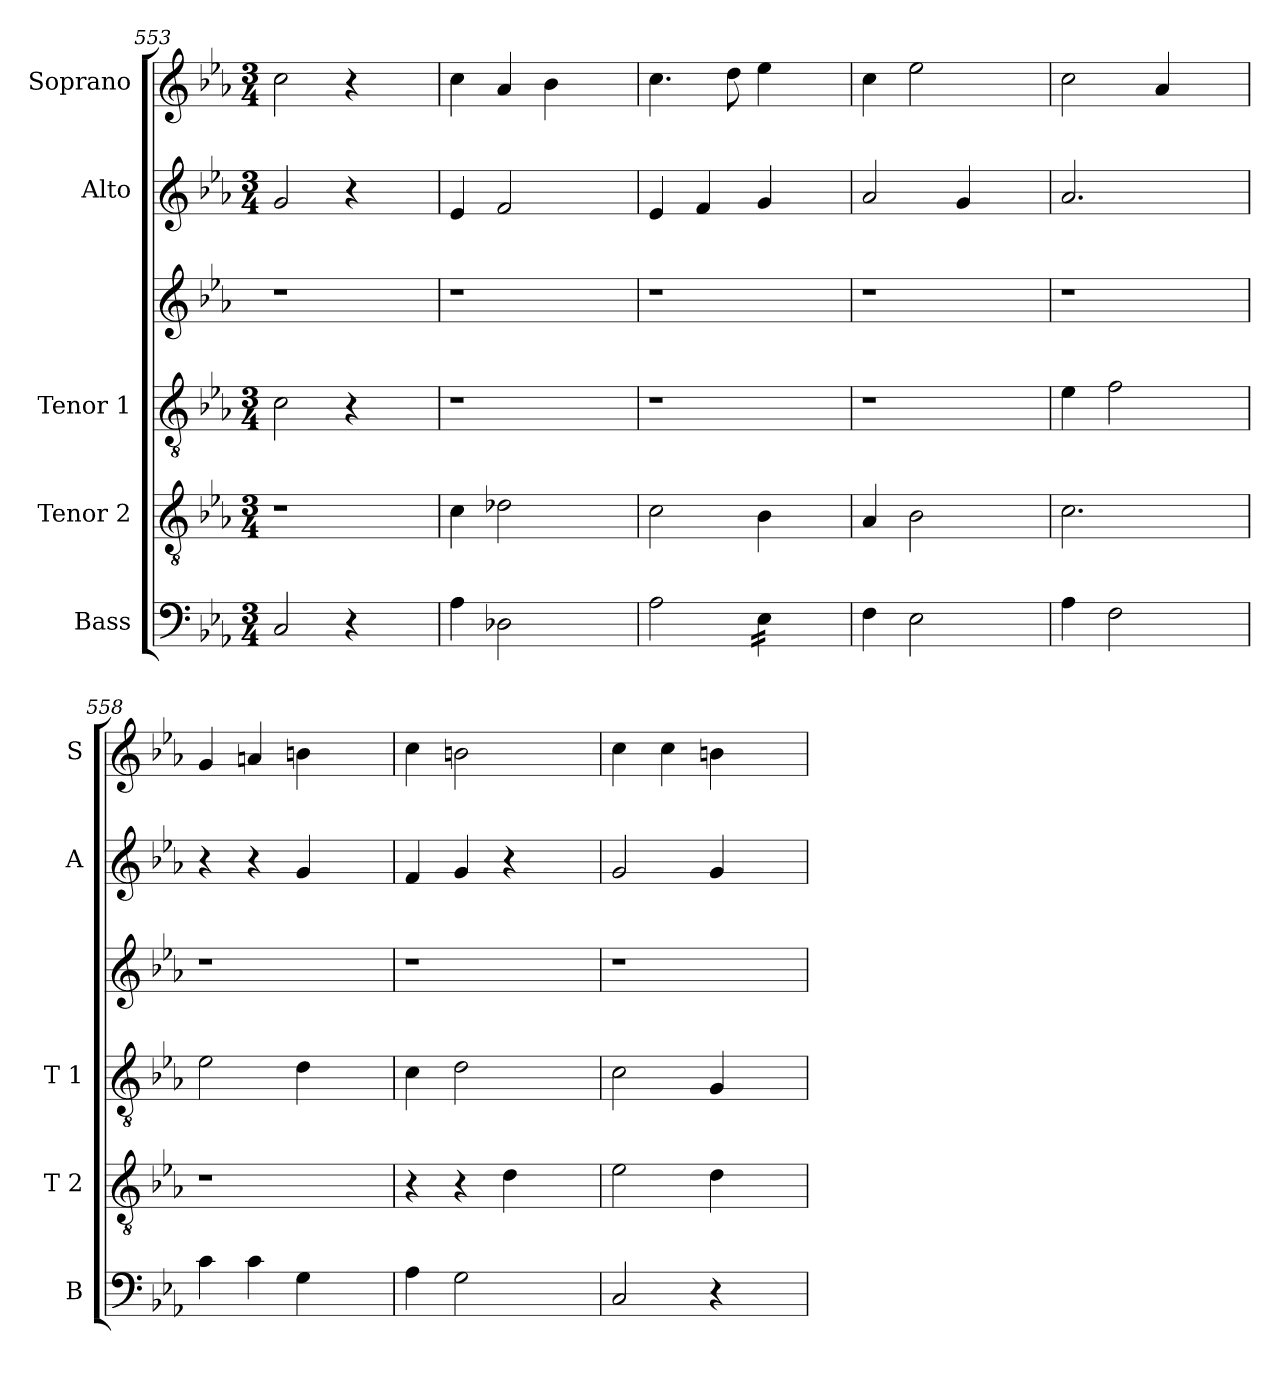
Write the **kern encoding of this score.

**kern	**kern	**kern	**kern	**kern	**kern
*part6	*part5	*part4	*part3	*part2	*part1
*staff6	*staff5	*staff4	*staff3	*staff2	*staff1
*I"Bass	*I"Tenor 2	*I"Tenor 1	*	*I"Alto	*I"Soprano
*I'B	*I'T 2	*I'T 1	*	*I'A	*I'S
*clefF4	*clefGv2	*clefGv2	*clefG2	*clefG2	*clefG2
*k[b-e-a-]	*k[b-e-a-]	*k[b-e-a-]	*k[b-e-a-]	*k[b-e-a-]	*k[b-e-a-]
*E-:	*E-:	*E-:	*E-:	*E-:	*E-:
*M3/4	*M3/4	*M3/4	*	*M3/4	*M3/4
=553	=553	=553	=553	=553	=553
!	!LO:N:vis=1	!	!	!	!
2C/	2.r	2c\	1r	2g/	2cc\
4r	.	4r	.	4r	4r
4ryy	4ryy	4ryy	.	4ryy	4ryy
=554	=554	=554	=554	=554	=554
!	!	!LO:N:vis=1	!	!	!
4A-\	4c\	2.r	1r	4e-/	4cc\
2D-X\	2d-X\	.	.	2f/	4a-/
.	.	.	.	.	4b-\
4ryy	4ryy	4ryy	.	4ryy	4ryy
=555	=555	=555	=555	=555	=555
!	!	!LO:N:vis=1	!	!	!
2A-\	2c\	2.r	1r	4e-/	4.cc\
.	.	.	.	4f/	.
.	.	.	.	.	8dd\
*tremolo	*	*	*	*	*
16E-\LL	4B-\	.	.	4g/	4ee-\
16E-\	.	.	.	.	.
16E-\	.	.	.	.	.
16E-\JJ	.	.	.	.	.
*Xtremolo	*	*	*	*	*
4ryy	4ryy	4ryy	.	4ryy	4ryy
!!LO:LB:g=z
=556	=556	=556	=556	=556	=556
!	!	!LO:N:vis=1	!	!	!
4F\	4A-/	2.r	1r	2a-/	4cc\
2E-\	2B-\	.	.	.	2ee-\
.	.	.	.	4g/	.
4ryy	4ryy	4ryy	.	4ryy	4ryy
=557	=557	=557	=557	=557	=557
4A-\	2.c\	4e-\	1r	2.a-/	2cc\
2F\	.	2f\	.	.	.
.	.	.	.	.	4a-/
4ryy	4ryy	4ryy	.	4ryy	4ryy
=558	=558	=558	=558	=558	=558
!	!LO:N:vis=1	!	!	!	!
4c\	2.r	2e-\	1r	4r	4g/
4c\	.	.	.	4r	4an/
4G\	.	4d\	.	4g/	4bn\
4ryy	4ryy	4ryy	.	4ryy	4ryy
=559	=559	=559	=559	=559	=559
4A-\	4r	4c\	1r	4f/	4cc\
2G\	4r	2d\	.	4g/	2bn\
.	4d\	.	.	4r	.
4ryy	4ryy	4ryy	.	4ryy	4ryy
=560	=560	=560	=560	=560	=560
2C/	2e-\	2c\	1r	2g/	4cc\
.	.	.	.	.	4cc\
4r	4d\	4G/	.	4g/	4bn\
4ryy	4ryy	4ryy	.	4ryy	4ryy
=	=	=	=	=	=
*-	*-	*-	*-	*-	*-
